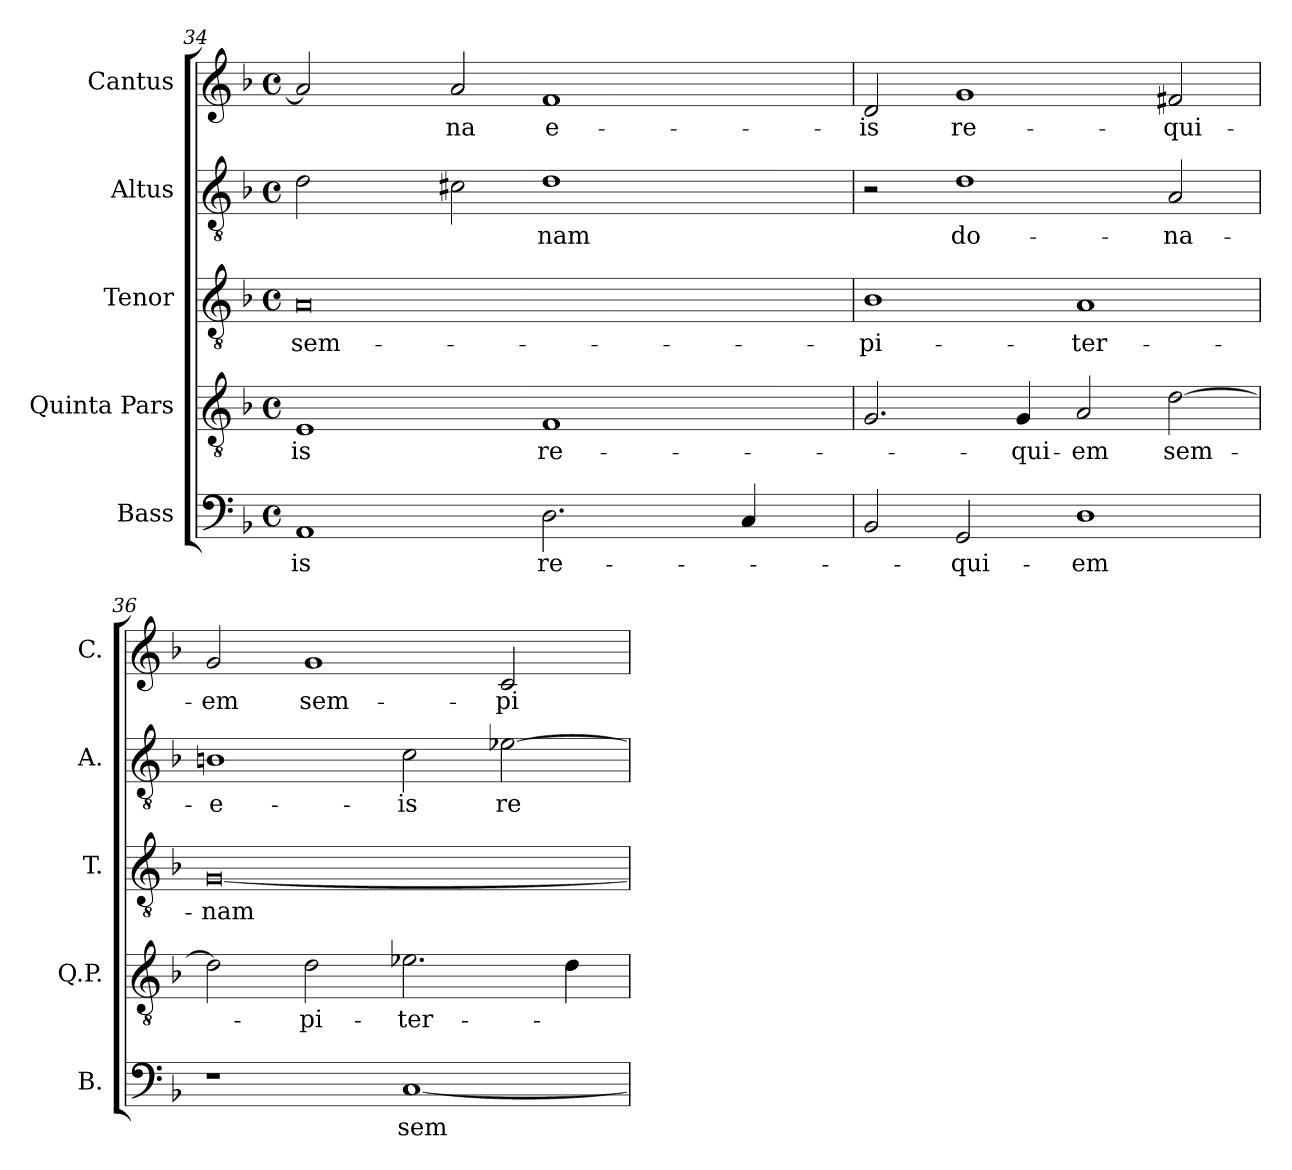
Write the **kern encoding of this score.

**kern	**text	**kern	**text	**kern	**text	**kern	**text	**kern	**text
*part5	*part5	*part4	*part4	*part3	*part3	*part2	*part2	*part1	*part1
*staff5	*staff5	*staff4	*staff4	*staff3	*staff3	*staff2	*staff2	*staff1	*staff1
*I"Bass	*	*I"Quinta Pars	*	*I"Tenor	*	*I"Altus	*	*I"Cantus	*
*I'B.	*	*I'Q.P.	*	*I'T.	*	*I'A.	*	*I'C.	*
!!LO:LB:g=z
*clefF4	*	*clefGv2	*	*clefGv2	*	*clefGv2	*	*clefG2	*
*k[b-]	*	*k[b-]	*	*k[b-]	*	*k[b-]	*	*k[b-]	*
*F:	*	*F:	*	*F:	*	*F:	*	*F:	*
*M4/4	*	*M4/4	*	*M4/4	*	*M4/4	*	*M4/4	*
*met(c)	*	*met(c)	*	*met(c)	*	*met(c)	*	*met(c)	*
=34	=34	=34	=34	=34	=34	=34	=34	=34	=34
!	!LO:LY:b:cj	!	!LO:LY:b:cj	!	!LO:LY:b:cj	!	!	!	!
*	*	*	*	*	*	*^	*	*^	*
1AA	-is	1E	-is	0A	sem-	2d\	4ryy	.	2a/]	16..ryy	.
.	.	.	.	.	.	.	.	.	.	1ryy	.
.	.	.	.	.	.	.	32.ryy	.	.	.	.
.	.	.	.	.	.	.	1ryy	.	.	.	.
!	!	!	!	!	!	!	!	!	!	!	!LO:LY:b:cj
.	.	.	.	.	.	2c#X\	.	.	2a/	.	-na
!	!LO:LY:b:cj	!	!LO:LY:b	!	!	!	!	!LO:LY:b:cj	!	!	!LO:LY:b:cj
2.D\	re-	1F	re-	.	.	1d	.	-nam	1f	.	e-
.	.	.	.	.	.	.	.	.	.	2ryy	.
.	.	.	.	.	.	.	2ryy	.	.	.	.
.	.	.	.	.	.	.	.	.	.	4ryy	.
4C/	.	.	.	.	.	.	.	.	.	.	.
.	.	.	.	.	.	.	8ryy	.	.	.	.
.	.	.	.	.	.	.	.	.	.	8ryy	.
.	.	.	.	.	.	.	16ryy	.	.	.	.
.	.	.	.	.	.	.	64ryy	.	.	64ryy	.
=35	=35	=35	=35	=35	=35	=35	=35	=35	=35	=35	=35
!	!	!	!	!	!LO:LY:b:cj	!	!	!	!	!	!LO:LY:b:cj
*	*	*	*	*	*	*v	*v	*	*	*	*
*	*	*	*	*	*	*	*	*v	*v	*
2BB-/	.	2.G/	.	1B-	-pi-	2r	.	2d/	-is
!	!LO:LY:b:cj	!	!	!	!	!	!LO:LY:b:cj	!	!LO:LY:b:cj
2GG/	-qui-	.	.	.	.	1d	do-	1g	re-
!	!	!	!LO:LY:b:cj	!	!	!	!	!	!
.	.	4G/	-qui-	.	.	.	.	.	.
!	!LO:LY:b:cj	!	!LO:LY:b:cj	!	!LO:LY:b:cj	!	!	!	!
1D	-em	2A/	-em	1A	-ter-	.	.	.	.
!	!	!	!LO:LY:b	!	!	!	!LO:LY:b:cj	!	!LO:LY:b:cj
.	.	[>2d\	sem-	.	.	2A/	-na-	2f#X/	-qui-
=36	=36	=36	=36	=36	=36	=36	=36	=36	=36
!	!	!	!	!	!LO:LY:b:cj	!	!LO:LY:b:cj	!	!LO:LY:b:cj
1r	.	2d\]	.	[<0G	-nam	1Bn	-e-	2g/	-em
!	!	!	!LO:LY:b:cj	!	!	!	!	!	!LO:LY:b:cj
.	.	2d\	-pi-	.	.	.	.	1g	sem-
!	!LO:LY:b	!	!LO:LY:b:cj	!	!	!	!LO:LY:b:cj	!	!
[<1C	sem-	2.e-X\	-ter-	.	.	2c\	-is	.	.
!	!	!	!	!	!	!	!LO:LY:b:cj	!	!LO:LY:b:cj
.	.	.	.	.	.	[>2e-X\	re-	2c/	-pi-
.	.	4d\	.	.	.	.	.	.	.
=	=	=	=	=	=	=	=	=	=
*-	*-	*-	*-	*-	*-	*-	*-	*-	*-
